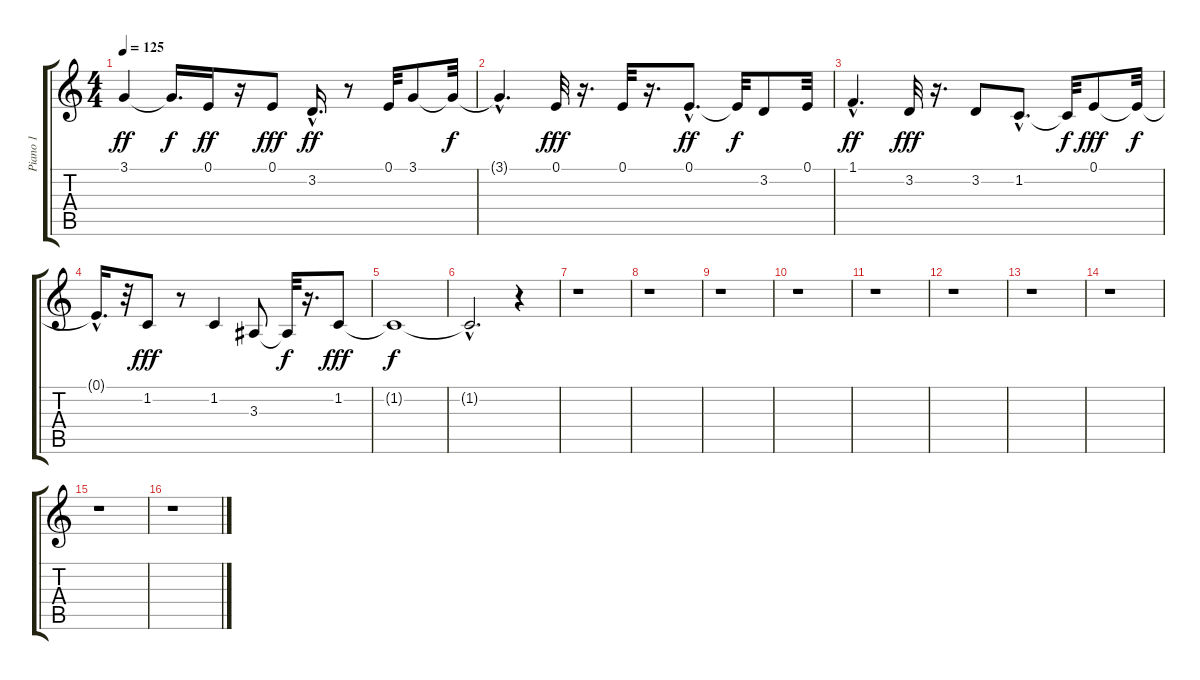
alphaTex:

\track ("Piano 1" "Piano 1") {instrument acousticgrandpiano}
\staff {score tabs}
\tuning (E4 B3 G3 D3 A2 E2) {hide}
\ts (4 4)
\tempo 125
\clef g2
\ks c
3.1.4{dy ff} 3.1{t}.16{d dy f} 0.1.16{dy ff} r.16 0.1.8{dy fff} 3.2{hac}.16{d dy ff} r.8 0.1.32 3.1.8 3.1{t}.32{dy f} |
3.1{hac t}.4{d} 0.1.32{dy fff} r.16{d} 0.1.32 r.16{d} 0.1{hac}.8{d dy ff} 0.1{t}.32{dy f} 3.2.8 0.1.32 |
1.1{hac}.4{d dy ff} 3.2.32{dy fff} r.16{d} 3.2.8 1.2{hac}.8{d} 1.2{t}.32{dy f} 0.1.8{dy fff} 0.1{t}.32{dy f} |
0.1{hac t}.16{d} r.32 1.2.8{dy fff} r.8 1.2.4 3.3.8 3.3{t}.32{dy f} r.16{d} 1.2.8{dy fff} |
1.2{t}.1{dy f} |
1.2{hac t}.2{d} r.4 |
r.1 |
r.1 |
r.1 |
r.1 |
r.1 |
r.1 |
r.1 |
r.1 |
r.1 |
r.1
